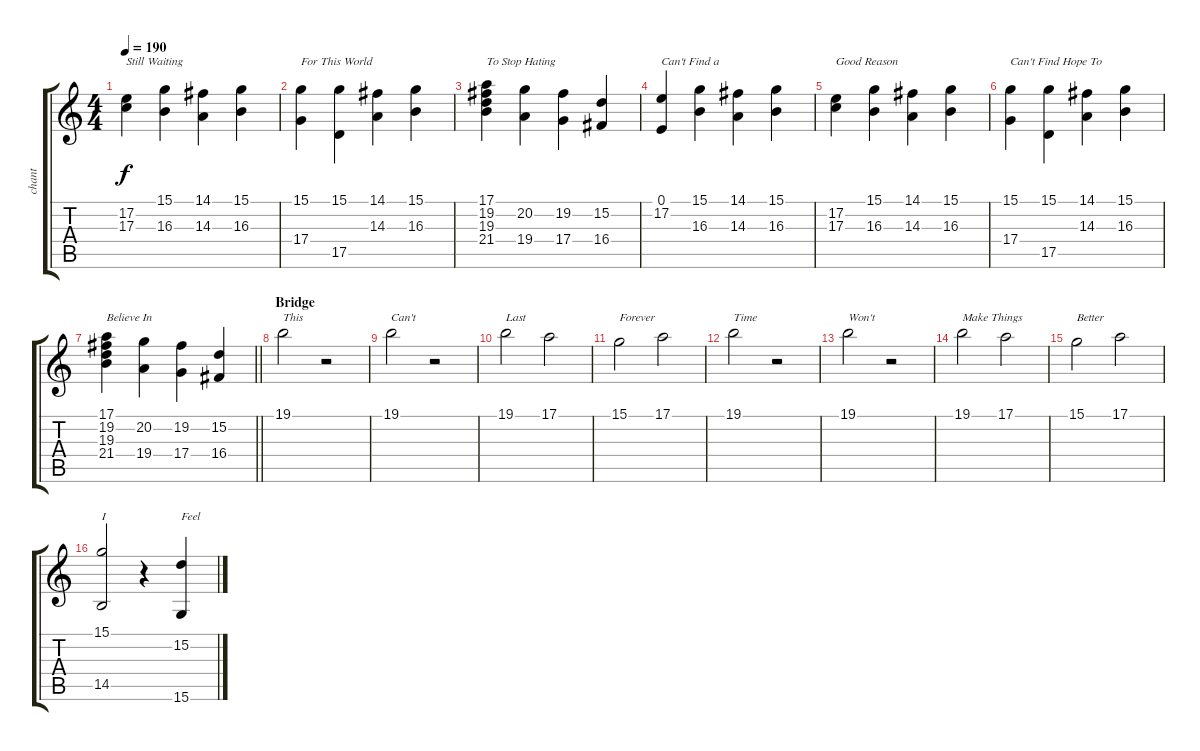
\track ("chant" "chant") {instrument lead6voice}
\staff {score tabs}
\tuning (E4 B3 G3 D3 A2 E2) {hide}
\ts (4 4)
\tempo 190
\clef g2
\ks c
(17.2 17.3).4{txt "Still Waiting" dy f} (15.1 16.3).4 (14.1 14.3).4 (15.1 16.3).4 |
(15.1 17.4).4{txt "For This World"} (15.1 17.5).4 (14.1 14.3).4 (15.1 16.3).4 |
(17.1 19.2 19.3 21.4).4{txt "To Stop Hating"} (20.2 19.4).4 (19.2 17.4).4 (15.2 16.4).4 |
(0.1 17.2).4{txt "Can't Find a"} (15.1 16.3).4 (14.1 14.3).4 (15.1 16.3).4 |
(17.2 17.3).4{txt "Good Reason"} (15.1 16.3).4 (14.1 14.3).4 (15.1 16.3).4 |
(15.1 17.4).4{txt "Can't Find Hope To"} (15.1 17.5).4 (14.1 14.3).4 (15.1 16.3).4 |
\barLineRight lightlight
(17.1 19.2 19.3 21.4).4{txt "Believe In"} (20.2 19.4).4 (19.2 17.4).4 (15.2 16.4).4 |
\section ("" "Bridge")
19.1.2{txt "This"} r.2 |
19.1.2{txt "Can't"} r.2 |
19.1.2{txt "Last"} 17.1.2 |
15.1.2{txt "Forever"} 17.1.2 |
19.1.2{txt "Time"} r.2 |
19.1.2{txt "Won't"} r.2 |
19.1.2{txt "Make Things"} 17.1.2 |
15.1.2{txt "Better"} 17.1.2 |
(15.1 14.5).2{txt "I"} r.4 (15.2 15.6).4{txt "Feel"}
